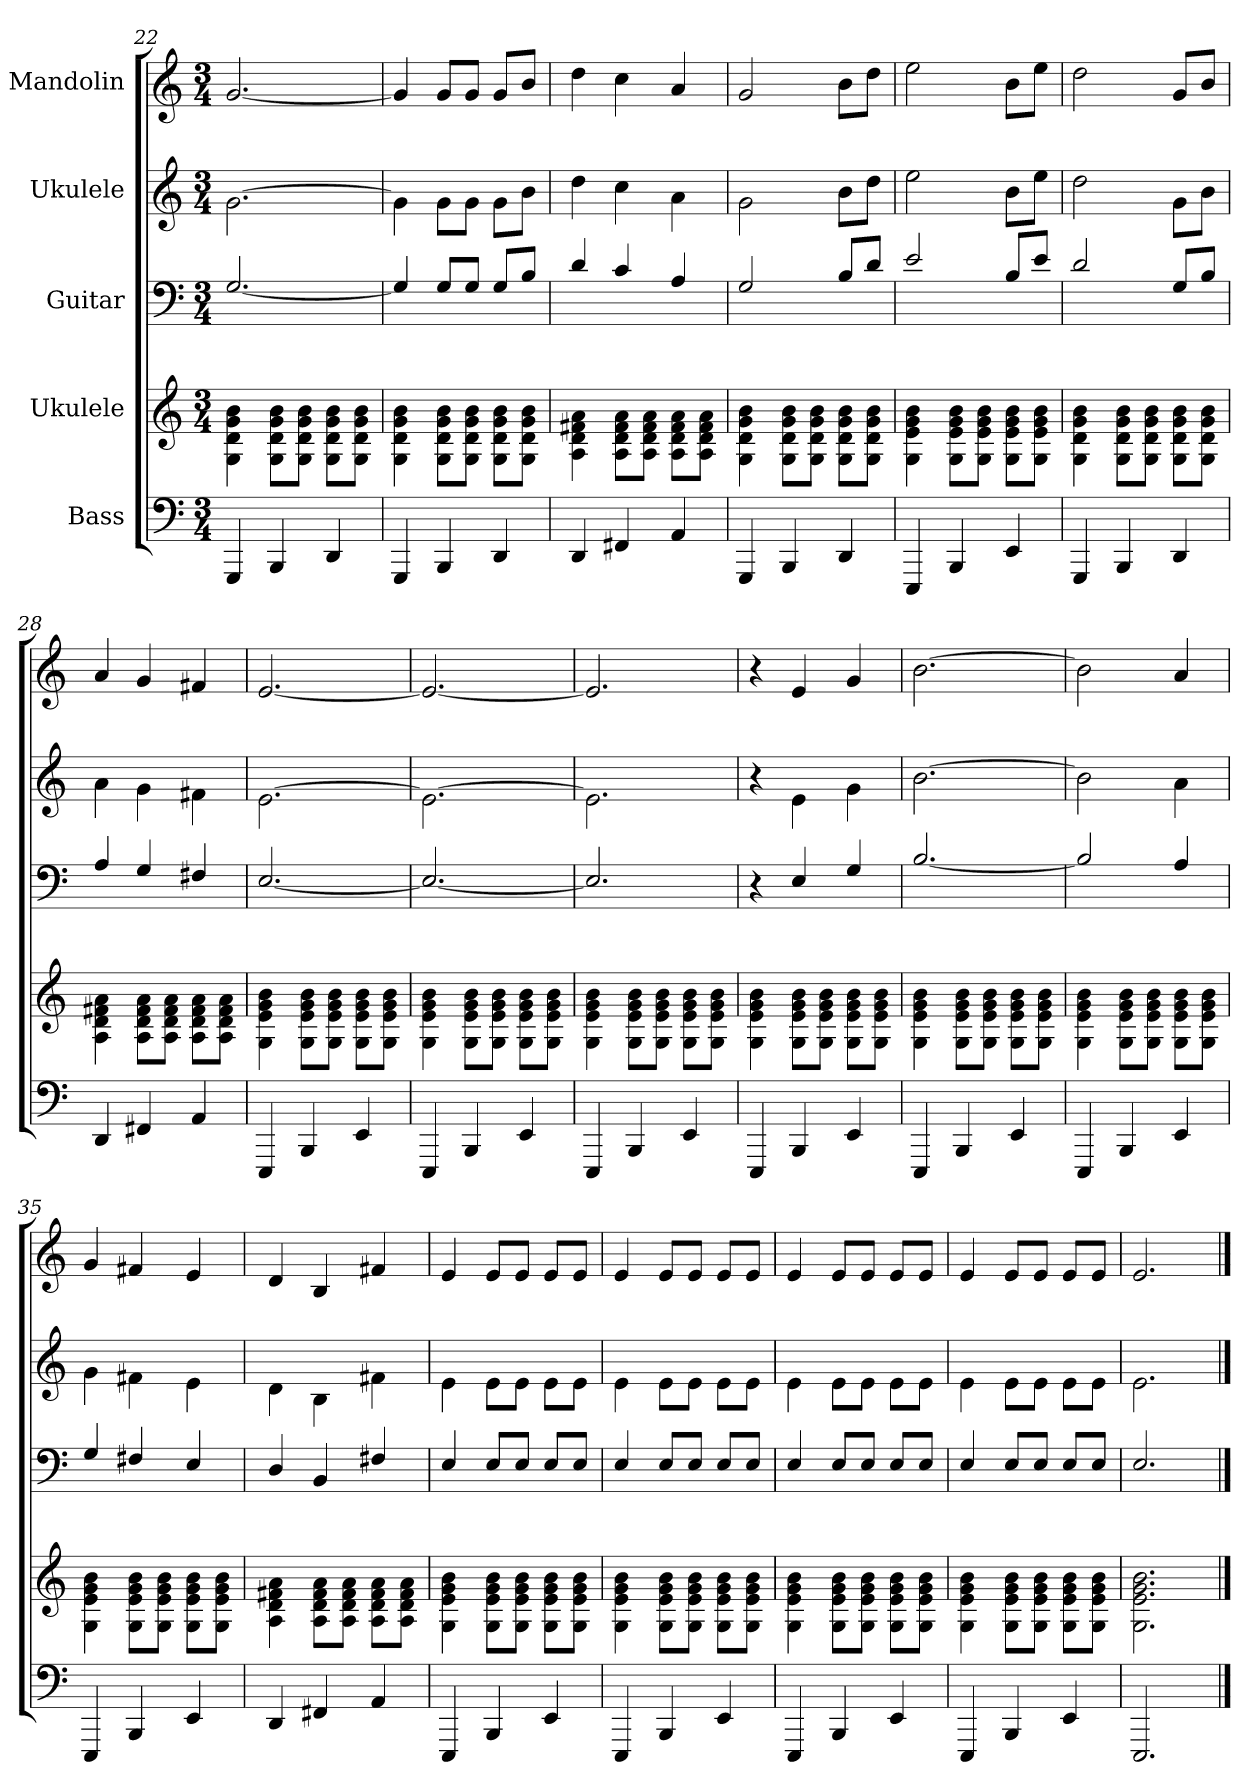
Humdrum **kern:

**kern	**kern	**kern	**kern	**kern
*part5	*part4	*part3	*part2	*part1
*staff5	*staff4	*staff3	*staff2	*staff1
*I"Bass	*I"Ukulele	*I"Guitar	*I"Ukulele	*I"Mandolin
*	*	*	*	*clefG2
*k[]	*k[]	*k[]	*k[]	*k[]
*C:	*C:	*C:	*C:	*C:
*M3/4	*M3/4	*M3/4	*M3/4	*M3/4
=22	=22	=22	=22	=22
4GGGi/	4Gj\ 4dj 4gj 4bj	[2.GZ/	[2.gZ\	[2.gi/
4BBBi/	8Gj\ 8dj 8gj 8bjL	.	.	.
.	8Gj\ 8dj 8gj 8bjJ	.	.	.
4DDi/	8Gj\ 8dj 8gj 8bjL	.	.	.
.	8Gj\ 8dj 8gj 8bjJ	.	.	.
=23	=23	=23	=23	=23
4GGGi/	4Gj\ 4dj 4gj 4bj	4GZ/]	4gZ\]	4gi/]
4BBBi/	8Gj\ 8dj 8gj 8bjL	8GZ/L	8gZ\L	8gi/L
.	8Gj\ 8dj 8gj 8bjJ	8Gi/J	8gi\J	8gi/J
4DDi/	8Gj\ 8dj 8gj 8bjL	8GZ/L	8gZ\L	8gi/L
.	8Gj\ 8dj 8gj 8bjJ	8BZ/J	8bZ\J	8bi/J
!!LO:PB:g=z
=24	=24	=24	=24	=24
4DDi/	4Aj\ 4dj 4f#j 4aj	4dZ/	4ddZ\	4ddi\
4FF#i/	8Aj\ 8dj 8f#j 8ajL	4cZ/	4ccZ\	4cci\
.	8Aj\ 8dj 8f#j 8ajJ	.	.	.
4AAi/	8Aj\ 8dj 8f#j 8ajL	4AZ/	4aZ\	4ai/
.	8Aj\ 8dj 8f#j 8ajJ	.	.	.
=25	=25	=25	=25	=25
4GGGi/	4Gj\ 4dj 4gj 4bj	2GZ/	2gZ\	2gi/
4BBBi/	8Gj\ 8dj 8gj 8bjL	.	.	.
.	8Gj\ 8dj 8gj 8bjJ	.	.	.
4DDi/	8Gj\ 8dj 8gj 8bjL	8BZ/L	8bZ\L	8bi\L
.	8Gj\ 8dj 8gj 8bjJ	8dZ/J	8ddZ\J	8ddi\J
=26	=26	=26	=26	=26
4EEEi/	4Gj\ 4ej 4gj 4bj	2eZ/	2eeZ\	2eei\
4BBBi/	8Gj\ 8ej 8gj 8bjL	.	.	.
.	8Gj\ 8ej 8gj 8bjJ	.	.	.
4EEi/	8Gj\ 8ej 8gj 8bjL	8BZ/L	8bZ\L	8bi\L
.	8Gj\ 8ej 8gj 8bjJ	8eZ/J	8eeZ\J	8eei\J
=27	=27	=27	=27	=27
4GGGi/	4Gj\ 4dj 4gj 4bj	2dZ/	2ddZ\	2ddi\
4BBBi/	8Gj\ 8dj 8gj 8bjL	.	.	.
.	8Gj\ 8dj 8gj 8bjJ	.	.	.
4DDi/	8Gj\ 8dj 8gj 8bjL	8GZ/L	8gZ\L	8gi/L
.	8Gj\ 8dj 8gj 8bjJ	8BZ/J	8bZ\J	8bi/J
=28	=28	=28	=28	=28
4DDi/	4Aj\ 4dj 4f#j 4aj	4AZ/	4aZ\	4ai/
4FF#i/	8Aj\ 8dj 8f#j 8ajL	4GZ/	4gZ\	4gi/
.	8Aj\ 8dj 8f#j 8ajJ	.	.	.
4AAi/	8Aj\ 8dj 8f#j 8ajL	4F#Z/	4f#Z\	4f#Xi/
.	8Aj\ 8dj 8f#j 8ajJ	.	.	.
=29	=29	=29	=29	=29
4EEEi/	4Gj\ 4ej 4gj 4bj	[2.EZ/	[2.eZ\	[2.ei/
4BBBi/	8Gj\ 8ej 8gj 8bjL	.	.	.
.	8Gj\ 8ej 8gj 8bjJ	.	.	.
4EEi/	8Gj\ 8ej 8gj 8bjL	.	.	.
.	8Gj\ 8ej 8gj 8bjJ	.	.	.
!!LO:LB:g=z
=30	=30	=30	=30	=30
4EEEi/	4Gj\ 4ej 4gj 4bj	2.EZ/_	2.eZ\_	2.ei/_
4BBBi/	8Gj\ 8ej 8gj 8bjL	.	.	.
.	8Gj\ 8ej 8gj 8bjJ	.	.	.
4EEi/	8Gj\ 8ej 8gj 8bjL	.	.	.
.	8Gj\ 8ej 8gj 8bjJ	.	.	.
=31	=31	=31	=31	=31
4EEEi/	4Gj\ 4ej 4gj 4bj	2.EZ/]	2.eZ\]	2.ei/]
4BBBi/	8Gj\ 8ej 8gj 8bjL	.	.	.
.	8Gj\ 8ej 8gj 8bjJ	.	.	.
4EEi/	8Gj\ 8ej 8gj 8bjL	.	.	.
.	8Gj\ 8ej 8gj 8bjJ	.	.	.
=32	=32	=32	=32	=32
4EEEi/	4Gj\ 4ej 4gj 4bj	4r	4r	4r
4BBBi/	8Gj\ 8ej 8gj 8bjL	4EZ/	4eZ\	4ei/
.	8Gj\ 8ej 8gj 8bjJ	.	.	.
4EEi/	8Gj\ 8ej 8gj 8bjL	4GZ/	4gZ\	4gi/
.	8Gj\ 8ej 8gj 8bjJ	.	.	.
=33	=33	=33	=33	=33
4EEEi/	4Gj\ 4ej 4gj 4bj	[2.BZ/	[2.bZ\	[2.bi\
4BBBi/	8Gj\ 8ej 8gj 8bjL	.	.	.
.	8Gj\ 8ej 8gj 8bjJ	.	.	.
4EEi/	8Gj\ 8ej 8gj 8bjL	.	.	.
.	8Gj\ 8ej 8gj 8bjJ	.	.	.
=34	=34	=34	=34	=34
4EEEi/	4Gj\ 4ej 4gj 4bj	2BZ/]	2bZ\]	2bi\]
4BBBi/	8Gj\ 8ej 8gj 8bjL	.	.	.
.	8Gj\ 8ej 8gj 8bjJ	.	.	.
4EEi/	8Gj\ 8ej 8gj 8bjL	4AZ/	4aZ\	4ai/
.	8Gj\ 8ej 8gj 8bjJ	.	.	.
=35	=35	=35	=35	=35
4EEEi/	4Gj\ 4ej 4gj 4bj	4GZ/	4gZ\	4gi/
4BBBi/	8Gj\ 8ej 8gj 8bjL	4F#Z/	4f#Z\	4f#Xi/
.	8Gj\ 8ej 8gj 8bjJ	.	.	.
4EEi/	8Gj\ 8ej 8gj 8bjL	4EZ/	4eZ\	4ei/
.	8Gj\ 8ej 8gj 8bjJ	.	.	.
!!LO:PB:g=z
=36	=36	=36	=36	=36
4DDi/	4Aj\ 4dj 4f#j 4aj	4DZ/	4dZ\	4di/
4FF#i/	8Aj\ 8dj 8f#j 8ajL	4BBZ/	4BZ\	4Bi/
.	8Aj\ 8dj 8f#j 8ajJ	.	.	.
4AAi/	8Aj\ 8dj 8f#j 8ajL	4F#Z/	4f#Z\	4f#Xi/
.	8Aj\ 8dj 8f#j 8ajJ	.	.	.
=37	=37	=37	=37	=37
4EEEi/	4Gj\ 4ej 4gj 4bj	4EZ/	4eZ\	4ei/
4BBBi/	8Gj\ 8ej 8gj 8bjL	8EZ/L	8eZ\L	8ei/L
.	8Gj\ 8ej 8gj 8bjJ	8EZ/J	8eZ\J	8ei/J
4EEi/	8Gj\ 8ej 8gj 8bjL	8EZ/L	8eZ\L	8ei/L
.	8Gj\ 8ej 8gj 8bjJ	8EZ/J	8eZ\J	8ei/J
=38	=38	=38	=38	=38
4EEEi/	4Gj\ 4ej 4gj 4bj	4EZ/	4eZ\	4ei/
4BBBi/	8Gj\ 8ej 8gj 8bjL	8EZ/L	8eZ\L	8ei/L
.	8Gj\ 8ej 8gj 8bjJ	8EZ/J	8eZ\J	8ei/J
4EEi/	8Gj\ 8ej 8gj 8bjL	8EZ/L	8eZ\L	8ei/L
.	8Gj\ 8ej 8gj 8bjJ	8EZ/J	8eZ\J	8ei/J
=39	=39	=39	=39	=39
4EEEi/	4Gj\ 4ej 4gj 4bj	4EZ/	4eZ\	4ei/
4BBBi/	8Gj\ 8ej 8gj 8bjL	8EZ/L	8eZ\L	8ei/L
.	8Gj\ 8ej 8gj 8bjJ	8EZ/J	8eZ\J	8ei/J
4EEi/	8Gj\ 8ej 8gj 8bjL	8EZ/L	8eZ\L	8ei/L
.	8Gj\ 8ej 8gj 8bjJ	8EZ/J	8eZ\J	8ei/J
=40	=40	=40	=40	=40
4EEEi/	4Gj\ 4ej 4gj 4bj	4EZ/	4eZ\	4ei/
4BBBi/	8Gj\ 8ej 8gj 8bjL	8EZ/L	8eZ\L	8ei/L
.	8Gj\ 8ej 8gj 8bjJ	8EZ/J	8eZ\J	8ei/J
4EEi/	8Gj\ 8ej 8gj 8bjL	8EZ/L	8eZ\L	8ei/L
.	8Gj\ 8ej 8gj 8bjJ	8EZ/J	8eZ\J	8ei/J
=41	=41	=41	=41	=41
2.EEEi/	2.Gj\ 2.ej 2.gj 2.bj	2.EZ/	2.eZ\	2.ei/
==	==	==	==	==
*-	*-	*-	*-	*-
